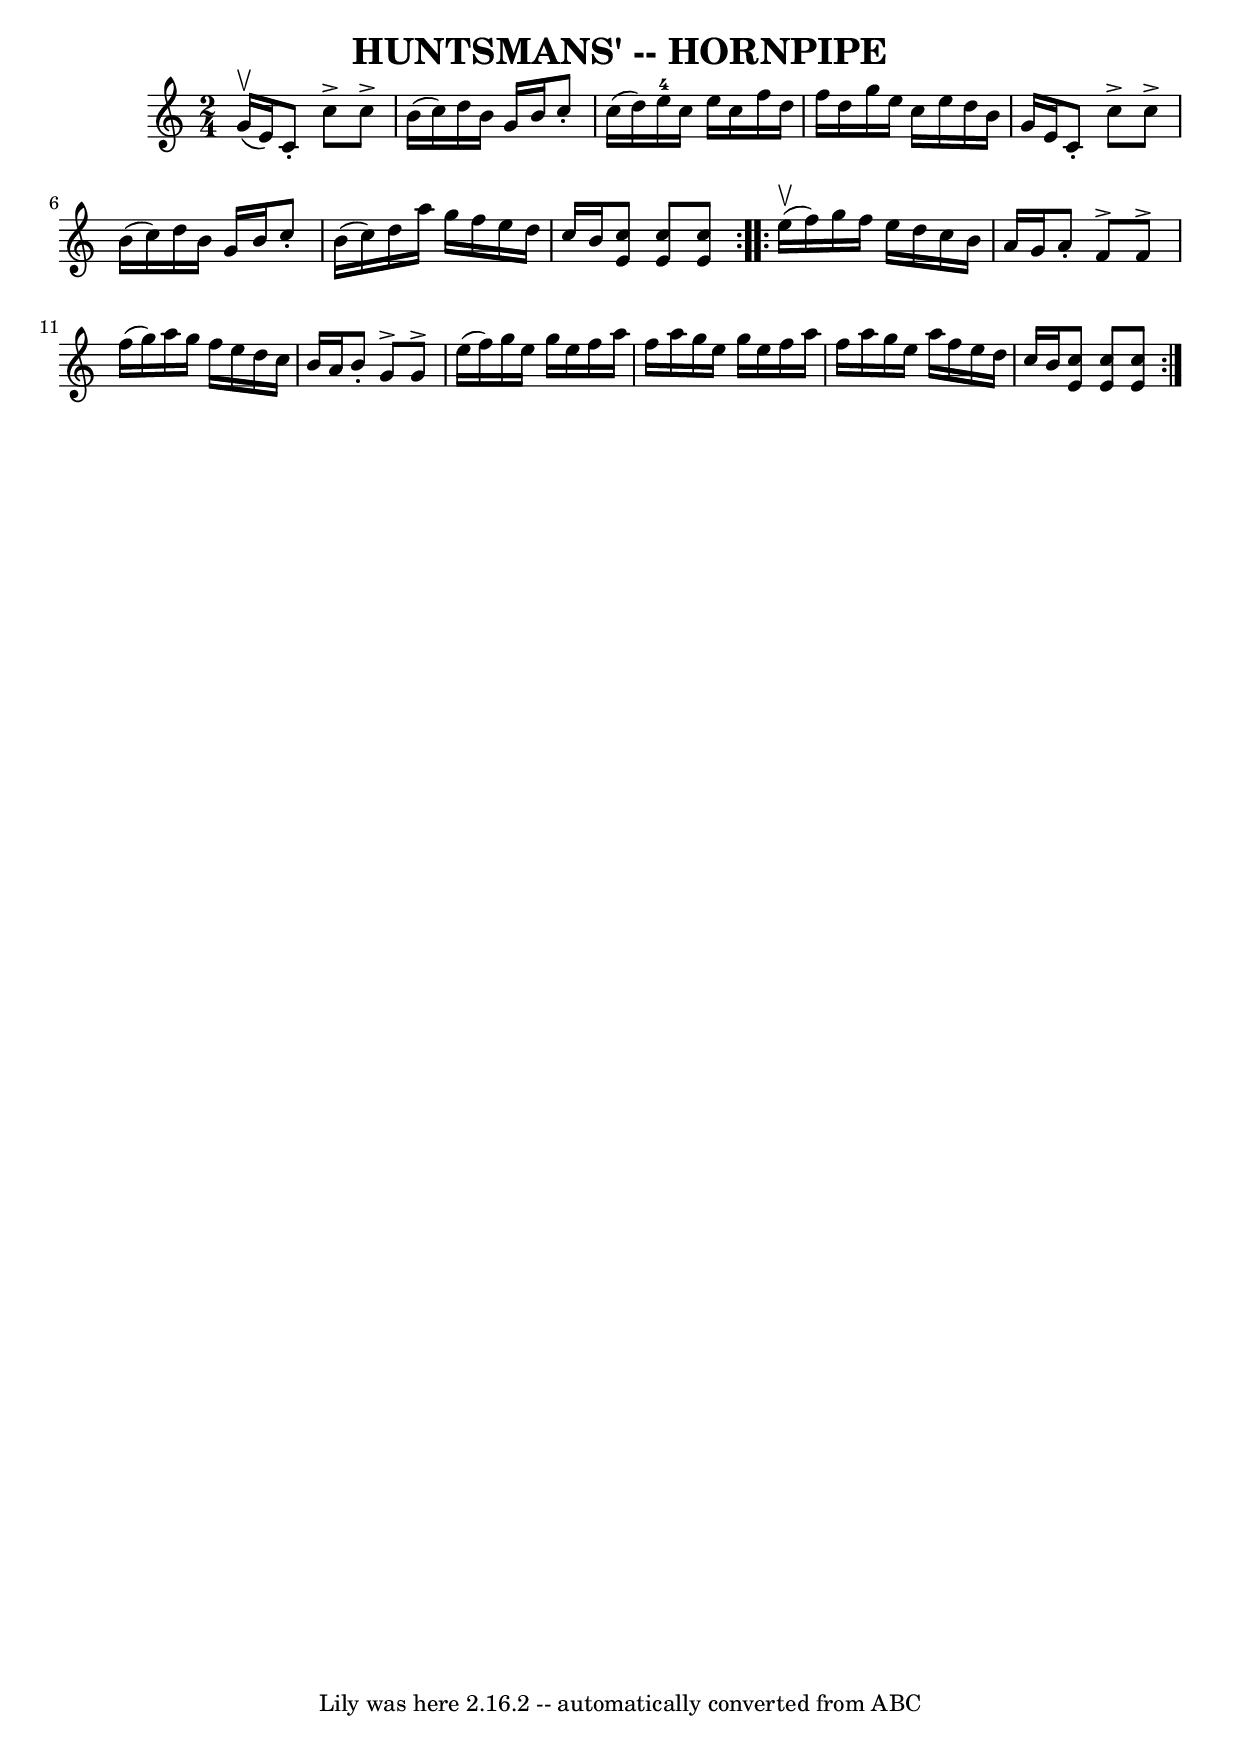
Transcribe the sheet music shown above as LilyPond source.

\version "2.16.2"
\include "Mammoth.ily"
\header {
  %% book = "Ryan's Mammoth Collection of Fiddle Tunes"
  crossRefNumber = "1"
  footnotes = ""
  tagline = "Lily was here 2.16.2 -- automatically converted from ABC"
  title = "HUNTSMANS' -- HORNPIPE"

}
voicedefault =  {



  \repeat volta 2 {

    \time 2/4 
    \key c \major
 g'16 (^\upbow e'16)       |
    c'8 -.   
    c''8^\accent c''8^\accent b'16 (c''16)   |
    d''16 b'16   
    g'16 b'16 c''8 -. c''16 (d''16)   |
    e''16-4   
    c''16 e''16 c''16 f''16 d''16 f''16 d''16    |
    g''16 
    e''16 c''16 e''16 d''16 b'16 g'16 e'16    |
    
    |
    c'8 -. c''8^\accent c''8^\accent b'16 (c''16)   
    |
    d''16 b'16 g'16 b'16 c''8 -. b'16 (c''16)   
    |
    d''16 a''16 g''16 f''16 e''16 d''16 c''16 b'16  
    |
    << c''8 e'8   >> << c''8 e'8   >> << c''8 e'8   >>   

  }     
  \repeat volta 2 {
    e''16 (^\upbow f''16)       |
    g''16   
    f''16 e''16 d''16 c''16 b'16 a'16 g'16    |
    a'8 -.  
    f'8^\accent f'8^\accent f''16 (g''16)   |
    a''16 g''16  
    f''16 e''16 d''16 c''16 b'16 a'16    |
    b'8 -. g'8 
    ^\accent g'8^\accent e''16 (f''16)   |
    |
    g''16   
    e''16 g''16 e''16 f''16 a''16 f''16 a''16    |
    
    g''16 e''16 g''16 e''16 f''16 a''16 f''16 a''16    
    |
    g''16 e''16 a''16 f''16 e''16 d''16 c''16 b'16  
    |
    << c''8 e'8   >> << c''8 e'8   >> << c''8 e'8   >>   

  }   

}

\score{
  <<

    \context Staff="default"
    {
      \voicedefault 
      
    }

  >>
  \layout {
    
  }
  \midi {
  }

}
